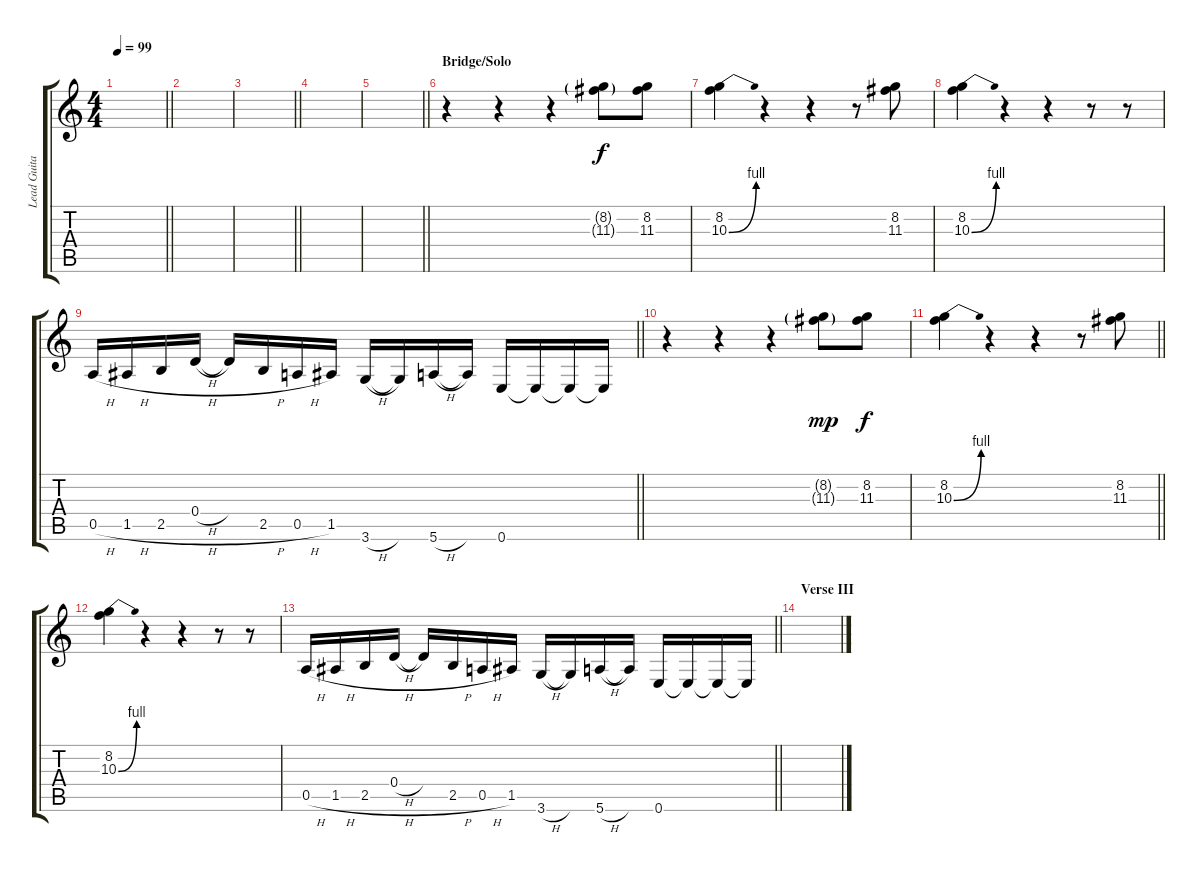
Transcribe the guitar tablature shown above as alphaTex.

\track ("Lead Guitar" "Lead Guita") {instrument overdrivenguitar}
\staff {score tabs}
\tuning (E4 B3 G3 D3 A2 E2) {hide}
\ts (4 4)
\tempo 99
\clef g2
\barLineRight lightlight
\ks c
|
|
\barLineRight lightlight
|
|
\barLineRight lightlight
|
\section ("" "Bridge/Solo")
r.4 r.4 r.4 (8.2{g} 11.3{g}).8 (8.2 11.3).8{dy f} |
(8.2 10.3{be (bend 0 0 60 4)}).4 r.4 r.4 r.8 (8.2 11.3).8 |
(8.2 10.3{be (bend 0 0 60 4)}).4 r.4 r.4 r.8 r.8 |
\barLineRight lightlight
0.5{h}.16 1.5{h}.16 2.5{h}.16 0.4{h}.16 0.4{t}.16 2.5{h}.16 0.5{h}.16 1.5.16 3.6{h}.16 3.6{t}.16 5.6{h}.16 5.6{t}.16 0.6.16 0.6{t}.16 0.6{t}.16 0.6{t}.16 |
r.4 r.4 r.4 (8.2{g} 11.3{g}).8{dy mp} (8.2 11.3).8{dy f} |
\barLineRight lightlight
(8.2 10.3{be (bend 0 0 60 4)}).4 r.4 r.4 r.8 (8.2 11.3).8 |
(8.2 10.3{be (bend 0 0 60 4)}).4 r.4 r.4 r.8 r.8 |
\barLineRight lightlight
0.5{h}.16 1.5{h}.16 2.5{h}.16 0.4{h}.16 0.4{t}.16 2.5{h}.16 0.5{h}.16 1.5.16 3.6{h}.16 3.6{t}.16 5.6{h}.16 5.6{t}.16 0.6.16 0.6{t}.16 0.6{t}.16 0.6{t}.16 |
\section ("" "Verse III")
